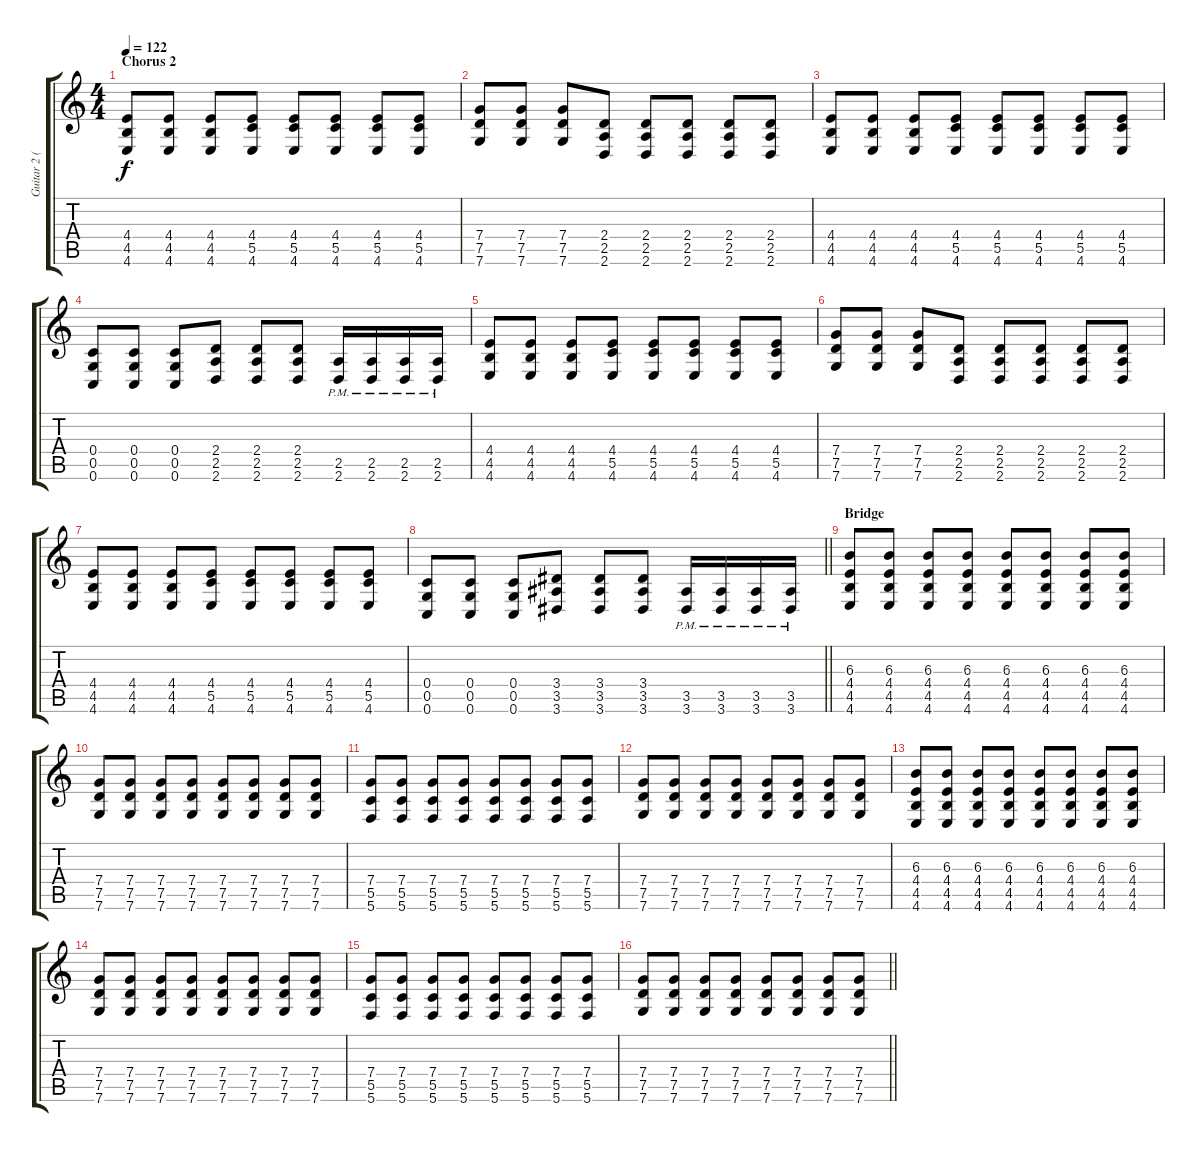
\track ("Guitar 2 (Robin)" "Guitar 2 (") {instrument distortionguitar}
\staff {score tabs}
\tuning (D4 A3 F3 C3 G2 C2) {hide}
\ts (4 4)
\section ("" "Chorus 2")
\tempo 122
\clef g2
\ks c
(4.4 4.5 4.6).8{dy f} (4.4 4.5 4.6).8 (4.4 4.5 4.6).8 (4.4 5.5 4.6).8 (4.4 5.5 4.6).8 (4.4 5.5 4.6).8 (4.4 5.5 4.6).8 (4.4 5.5 4.6).8 |
(7.4 7.5 7.6).8 (7.4 7.5 7.6).8 (7.4 7.5 7.6).8 (2.4 2.5 2.6).8 (2.4 2.5 2.6).8 (2.4 2.5 2.6).8 (2.4 2.5 2.6).8 (2.4 2.5 2.6).8 |
(4.4 4.5 4.6).8 (4.4 4.5 4.6).8 (4.4 4.5 4.6).8 (4.4 5.5 4.6).8 (4.4 5.5 4.6).8 (4.4 5.5 4.6).8 (4.4 5.5 4.6).8 (4.4 5.5 4.6).8 |
(0.4 0.5 0.6).8 (0.4 0.5 0.6).8 (0.4 0.5 0.6).8 (2.4 2.5 2.6).8 (2.4 2.5 2.6).8 (2.4 2.5 2.6).8 (2.5{pm} 2.6{pm}).16 (2.5{pm} 2.6{pm}).16 (2.5{pm} 2.6{pm}).16 (2.5{pm} 2.6{pm}).16 |
(4.4 4.5 4.6).8 (4.4 4.5 4.6).8 (4.4 4.5 4.6).8 (4.4 5.5 4.6).8 (4.4 5.5 4.6).8 (4.4 5.5 4.6).8 (4.4 5.5 4.6).8 (4.4 5.5 4.6).8 |
(7.4 7.5 7.6).8 (7.4 7.5 7.6).8 (7.4 7.5 7.6).8 (2.4 2.5 2.6).8 (2.4 2.5 2.6).8 (2.4 2.5 2.6).8 (2.4 2.5 2.6).8 (2.4 2.5 2.6).8 |
(4.4 4.5 4.6).8 (4.4 4.5 4.6).8 (4.4 4.5 4.6).8 (4.4 5.5 4.6).8 (4.4 5.5 4.6).8 (4.4 5.5 4.6).8 (4.4 5.5 4.6).8 (4.4 5.5 4.6).8 |
\barLineRight lightlight
(0.4 0.5 0.6).8 (0.4 0.5 0.6).8 (0.4 0.5 0.6).8 (3.4 3.5 3.6).8 (3.4 3.5 3.6).8 (3.4 3.5 3.6).8 (3.5{pm} 3.6{pm}).16 (3.5{pm} 3.6{pm}).16 (3.5{pm} 3.6{pm}).16 (3.5{pm} 3.6{pm}).16 |
\section ("" "Bridge")
(6.3 4.4 4.5 4.6).8 (6.3 4.4 4.5 4.6).8 (6.3 4.4 4.5 4.6).8 (6.3 4.4 4.5 4.6).8 (6.3 4.4 4.5 4.6).8 (6.3 4.4 4.5 4.6).8 (6.3 4.4 4.5 4.6).8 (6.3 4.4 4.5 4.6).8 |
(7.4 7.5 7.6).8 (7.4 7.5 7.6).8 (7.4 7.5 7.6).8 (7.4 7.5 7.6).8 (7.4 7.5 7.6).8 (7.4 7.5 7.6).8 (7.4 7.5 7.6).8 (7.4 7.5 7.6).8 |
(7.4 5.5 5.6).8 (7.4 5.5 5.6).8 (7.4 5.5 5.6).8 (7.4 5.5 5.6).8 (7.4 5.5 5.6).8 (7.4 5.5 5.6).8 (7.4 5.5 5.6).8 (7.4 5.5 5.6).8 |
(7.4 7.5 7.6).8 (7.4 7.5 7.6).8 (7.4 7.5 7.6).8 (7.4 7.5 7.6).8 (7.4 7.5 7.6).8 (7.4 7.5 7.6).8 (7.4 7.5 7.6).8 (7.4 7.5 7.6).8 |
(6.3 4.4 4.5 4.6).8 (6.3 4.4 4.5 4.6).8 (6.3 4.4 4.5 4.6).8 (6.3 4.4 4.5 4.6).8 (6.3 4.4 4.5 4.6).8 (6.3 4.4 4.5 4.6).8 (6.3 4.4 4.5 4.6).8 (6.3 4.4 4.5 4.6).8 |
(7.4 7.5 7.6).8 (7.4 7.5 7.6).8 (7.4 7.5 7.6).8 (7.4 7.5 7.6).8 (7.4 7.5 7.6).8 (7.4 7.5 7.6).8 (7.4 7.5 7.6).8 (7.4 7.5 7.6).8 |
(7.4 5.5 5.6).8 (7.4 5.5 5.6).8 (7.4 5.5 5.6).8 (7.4 5.5 5.6).8 (7.4 5.5 5.6).8 (7.4 5.5 5.6).8 (7.4 5.5 5.6).8 (7.4 5.5 5.6).8 |
\barLineRight lightlight
(7.4 7.5 7.6).8 (7.4 7.5 7.6).8 (7.4 7.5 7.6).8 (7.4 7.5 7.6).8 (7.4 7.5 7.6).8 (7.4 7.5 7.6).8 (7.4 7.5 7.6).8 (7.4 7.5 7.6).8
